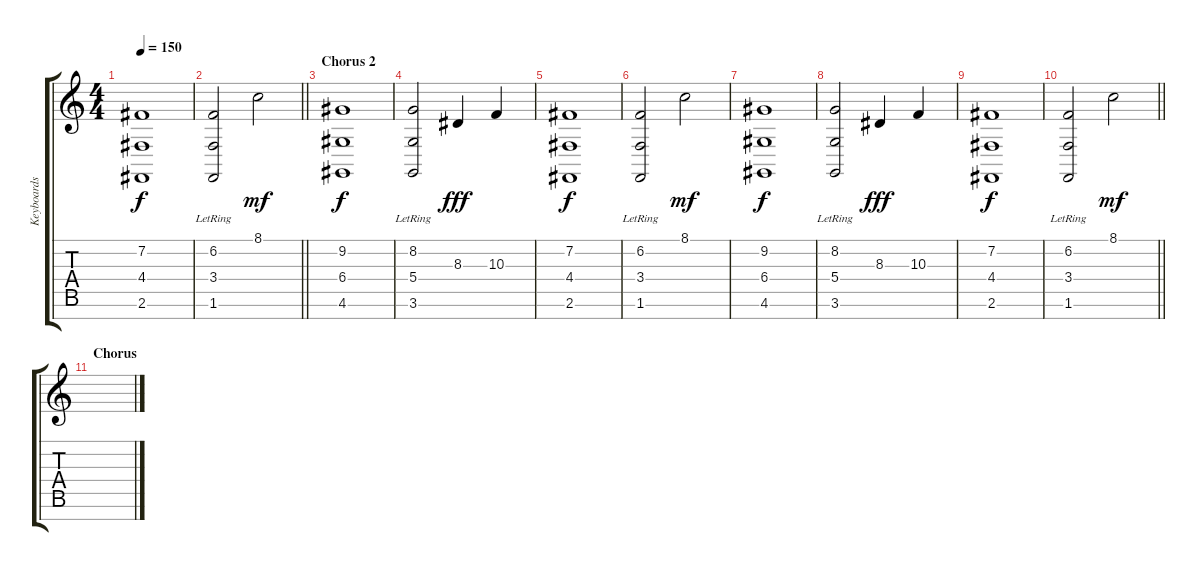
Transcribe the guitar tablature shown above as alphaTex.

\track ("Keyboards" "Keyboards") {instrument stringensemble1}
\staff {score tabs}
\tuning (E4 B3 G3 D3 A2 E2 B1) {hide}
\ts (4 4)
\tempo 150
\clef g2
\ks c
(7.2 4.4 2.6).1{dy f} |
\barLineRight lightlight
(6.2{lr} 3.4{lr} 1.6{lr}).2 8.1.2{dy mf} |
\section ("" "Chorus 2")
(9.2 6.4 4.6).1{dy f} |
(8.2{lr} 5.4{lr} 3.6{lr}).2 8.3.4{dy fff} 10.3.4 |
(7.2 4.4 2.6).1{dy f} |
(6.2{lr} 3.4{lr} 1.6{lr}).2 8.1.2{dy mf} |
(9.2 6.4 4.6).1{dy f} |
(8.2{lr} 5.4{lr} 3.6{lr}).2 8.3.4{dy fff} 10.3.4 |
(7.2 4.4 2.6).1{dy f} |
\barLineRight lightlight
(6.2{lr} 3.4{lr} 1.6{lr}).2 8.1.2{dy mf} |
\section ("" "Chorus")
